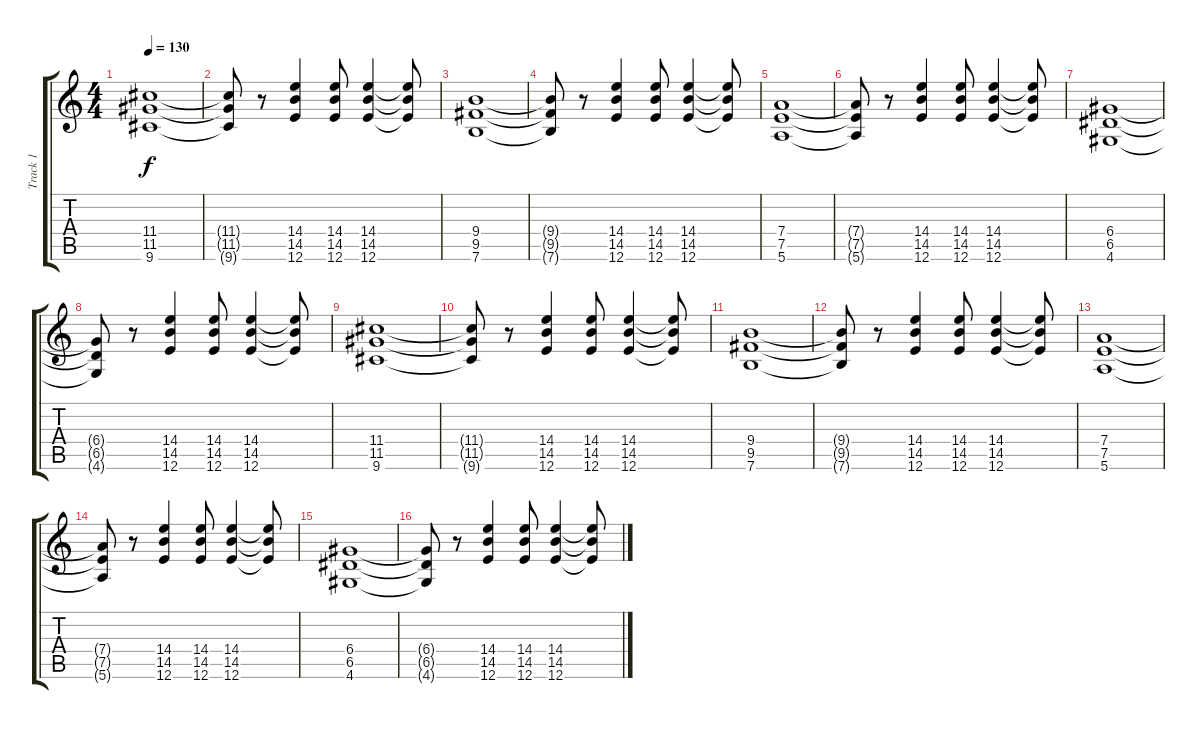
\track ("Track 1" "Track 1") {instrument overdrivenguitar}
\staff {score tabs}
\tuning (E4 B3 G3 D3 A2 E2) {hide}
\ts (4 4)
\tempo 130
\clef g2
\ks c
(11.4 11.5 9.6).1{dy f} |
(11.4{t} 11.5{t} 9.6{t}).8 r.8 (14.4 14.5 12.6).4 (14.4 14.5 12.6).8 (14.4 14.5 12.6).4 (14.4{t} 14.5{t} 12.6{t}).8 |
(9.4 9.5 7.6).1 |
(9.4{t} 9.5{t} 7.6{t}).8 r.8 (14.4 14.5 12.6).4 (14.4 14.5 12.6).8 (14.4 14.5 12.6).4 (14.4{t} 14.5{t} 12.6{t}).8 |
(7.4 7.5 5.6).1 |
(7.4{t} 7.5{t} 5.6{t}).8 r.8 (14.4 14.5 12.6).4 (14.4 14.5 12.6).8 (14.4 14.5 12.6).4 (14.4{t} 14.5{t} 12.6{t}).8 |
(6.4 6.5 4.6).1 |
(6.4{t} 6.5{t} 4.6{t}).8 r.8 (14.4 14.5 12.6).4 (14.4 14.5 12.6).8 (14.4 14.5 12.6).4 (14.4{t} 14.5{t} 12.6{t}).8 |
(11.4 11.5 9.6).1 |
(11.4{t} 11.5{t} 9.6{t}).8 r.8 (14.4 14.5 12.6).4 (14.4 14.5 12.6).8 (14.4 14.5 12.6).4 (14.4{t} 14.5{t} 12.6{t}).8 |
(9.4 9.5 7.6).1 |
(9.4{t} 9.5{t} 7.6{t}).8 r.8 (14.4 14.5 12.6).4 (14.4 14.5 12.6).8 (14.4 14.5 12.6).4 (14.4{t} 14.5{t} 12.6{t}).8 |
(7.4 7.5 5.6).1 |
(7.4{t} 7.5{t} 5.6{t}).8 r.8 (14.4 14.5 12.6).4 (14.4 14.5 12.6).8 (14.4 14.5 12.6).4 (14.4{t} 14.5{t} 12.6{t}).8 |
(6.4 6.5 4.6).1 |
(6.4{t} 6.5{t} 4.6{t}).8 r.8 (14.4 14.5 12.6).4 (14.4 14.5 12.6).8 (14.4 14.5 12.6).4 (14.4{t} 14.5{t} 12.6{t}).8
